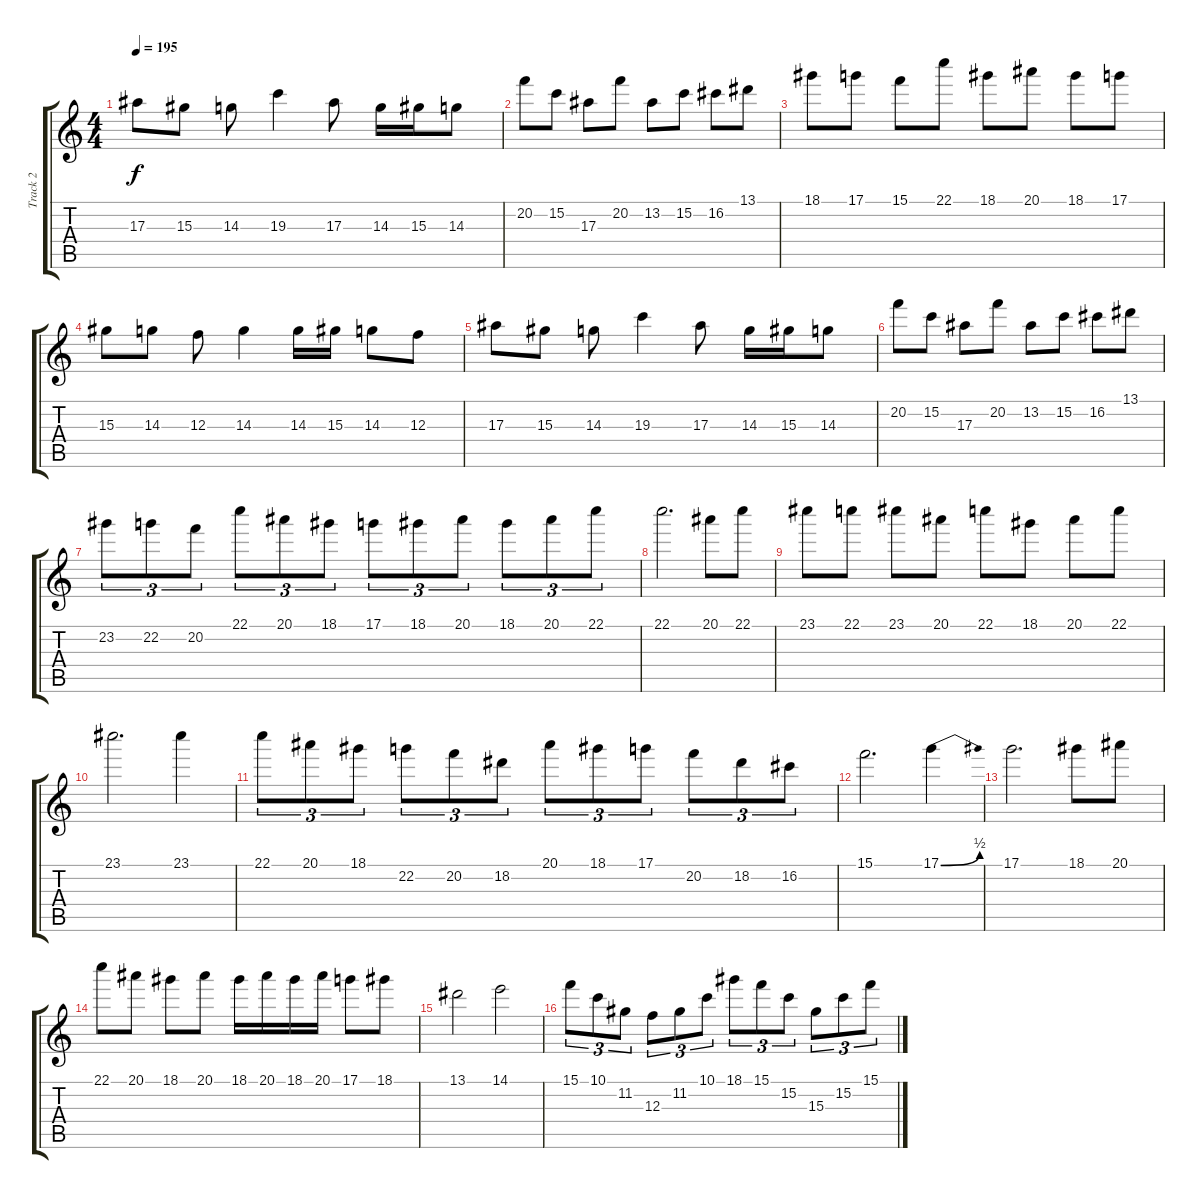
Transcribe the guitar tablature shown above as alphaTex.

\track ("Track 2" "Track 2") {instrument distortionguitar}
\staff {score tabs}
\tuning (D4 A3 F3 C3 G2 C2) {hide}
\ts (4 4)
\tempo 195
\clef g2
\ks c
17.3.8{dy f} 15.3.8 14.3.8 19.3.4 17.3.8 14.3.16 15.3.16 14.3.8 |
20.2.8 15.2.8 17.3.8 20.2.8 13.2.8 15.2.8 16.2.8 13.1.8 |
18.1.8 17.1.8 15.1.8 22.1.8 18.1.8 20.1.8 18.1.8 17.1.8 |
15.3.8 14.3.8 12.3.8 14.3.4 14.3.16 15.3.16 14.3.8 12.3.8 |
17.3.8 15.3.8 14.3.8 19.3.4 17.3.8 14.3.16 15.3.16 14.3.8 |
20.2.8 15.2.8 17.3.8 20.2.8 13.2.8 15.2.8 16.2.8 13.1.8 |
23.2.8{tu (3 2)} 22.2.8{tu (3 2)} 20.2.8{tu (3 2)} 22.1.8{tu (3 2)} 20.1.8{tu (3 2)} 18.1.8{tu (3 2)} 17.1.8{tu (3 2)} 18.1.8{tu (3 2)} 20.1.8{tu (3 2)} 18.1.8{tu (3 2)} 20.1.8{tu (3 2)} 22.1.8{tu (3 2)} |
22.1.2{d} 20.1.8 22.1.8 |
23.1.8 22.1.8 23.1.8 20.1.8 22.1.8 18.1.8 20.1.8 22.1.8 |
23.1.2{d} 23.1.4 |
22.1.8{tu (3 2)} 20.1.8{tu (3 2)} 18.1.8{tu (3 2)} 22.2.8{tu (3 2)} 20.2.8{tu (3 2)} 18.2.8{tu (3 2)} 20.1.8{tu (3 2)} 18.1.8{tu (3 2)} 17.1.8{tu (3 2)} 20.2.8{tu (3 2)} 18.2.8{tu (3 2)} 16.2.8{tu (3 2)} |
15.1.2{d} 17.1{be (bend 0 0 60 2)}.4 |
17.1.2{d} 18.1.8 20.1.8 |
22.1.8 20.1.8 18.1.8 20.1.8 18.1.16 20.1.16 18.1.16 20.1.16 17.1.8 18.1.8 |
13.1.2 14.1.2 |
15.1.8{tu (3 2)} 10.1.8{tu (3 2)} 11.2.8{tu (3 2)} 12.3.8{tu (3 2)} 11.2.8{tu (3 2)} 10.1.8{tu (3 2)} 18.1.8{tu (3 2)} 15.1.8{tu (3 2)} 15.2.8{tu (3 2)} 15.3.8{tu (3 2)} 15.2.8{tu (3 2)} 15.1.8{tu (3 2)}
